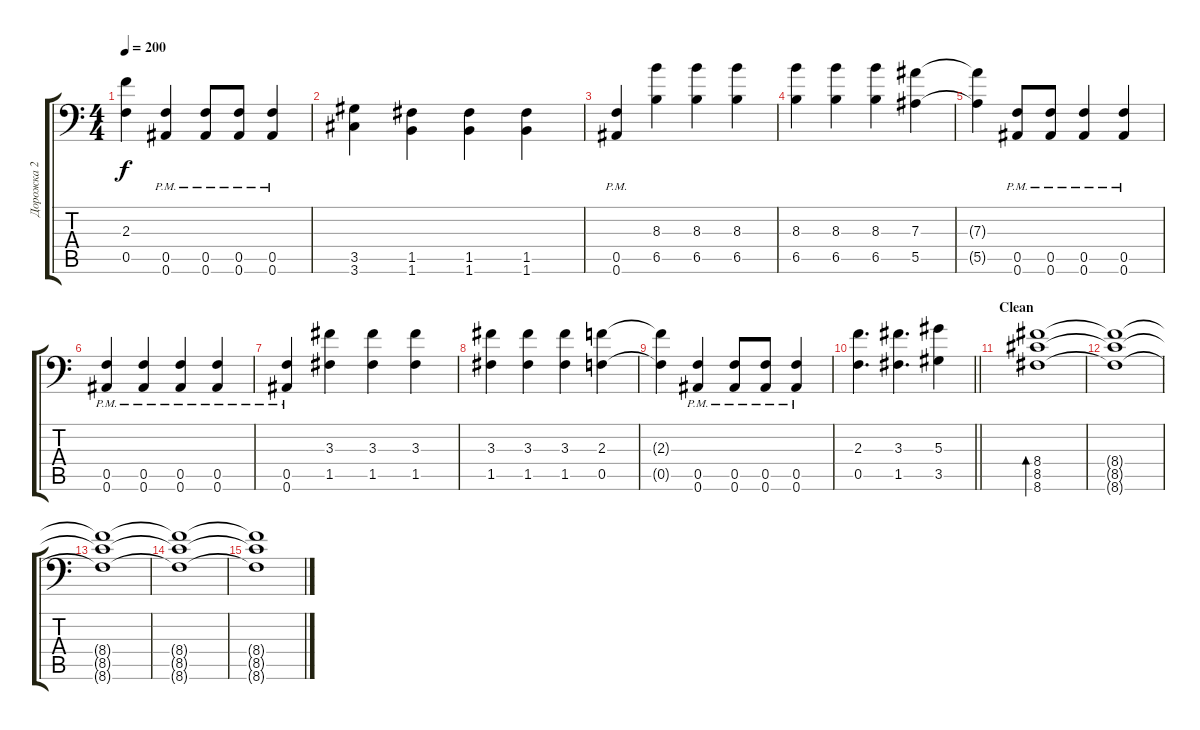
\track ("Дорожка 2" "Дорожка 2") {instrument distortionguitar}
\staff {score tabs}
\tuning (C4 G3 Eb3 Bb2 F2 Bb1) {hide}
\ts (4 4)
\tempo 200
\clef f4
\ks c
(2.3{t} 0.5{t}).4{dy f} (0.5{pm} 0.6{pm}).4 (0.5{pm} 0.6{pm}).8 (0.5{pm} 0.6{pm}).8 (0.5{pm} 0.6{pm}).4 |
(3.5 3.6).4 (1.5 1.6).4 (1.5 1.6).4 (1.5 1.6).4 |
(0.5{pm} 0.6{pm}).4 (8.3 6.5).4 (8.3 6.5).4 (8.3 6.5).4 |
(8.3 6.5).4 (8.3 6.5).4 (8.3 6.5).4 (7.3 5.5).4 |
(7.3{t} 5.5{t}).4 (0.5{pm} 0.6{pm}).8 (0.5{pm} 0.6{pm}).8 (0.5{pm} 0.6{pm}).4 (0.5{pm} 0.6{pm}).4 |
(0.5{pm} 0.6{pm}).4 (0.5{pm} 0.6{pm}).4 (0.5{pm} 0.6{pm}).4 (0.5{pm} 0.6{pm}).4 |
(0.5{pm} 0.6{pm}).4 (3.3 1.5).4 (3.3 1.5).4 (3.3 1.5).4 |
(3.3 1.5).4 (3.3 1.5).4 (3.3 1.5).4 (2.3 0.5).4 |
(2.3{t} 0.5{t}).4 (0.5{pm} 0.6{pm}).4 (0.5{pm} 0.6{pm}).8 (0.5{pm} 0.6{pm}).8 (0.5{pm} 0.6{pm}).4 |
\barLineRight lightlight
(2.3 0.5).4{d} (3.3 1.5).4{d} (5.3 3.5).4 |
\section ("" "Clean")
(8.4 8.5 8.6).1{bd 240 instrument electricguitarclean} |
(8.4{t} 8.5{t} 8.6{t}).1 |
(8.4{t} 8.5{t} 8.6{t}).1 |
(8.4{t} 8.5{t} 8.6{t}).1 |
(8.4{t} 8.5{t} 8.6{t}).1
